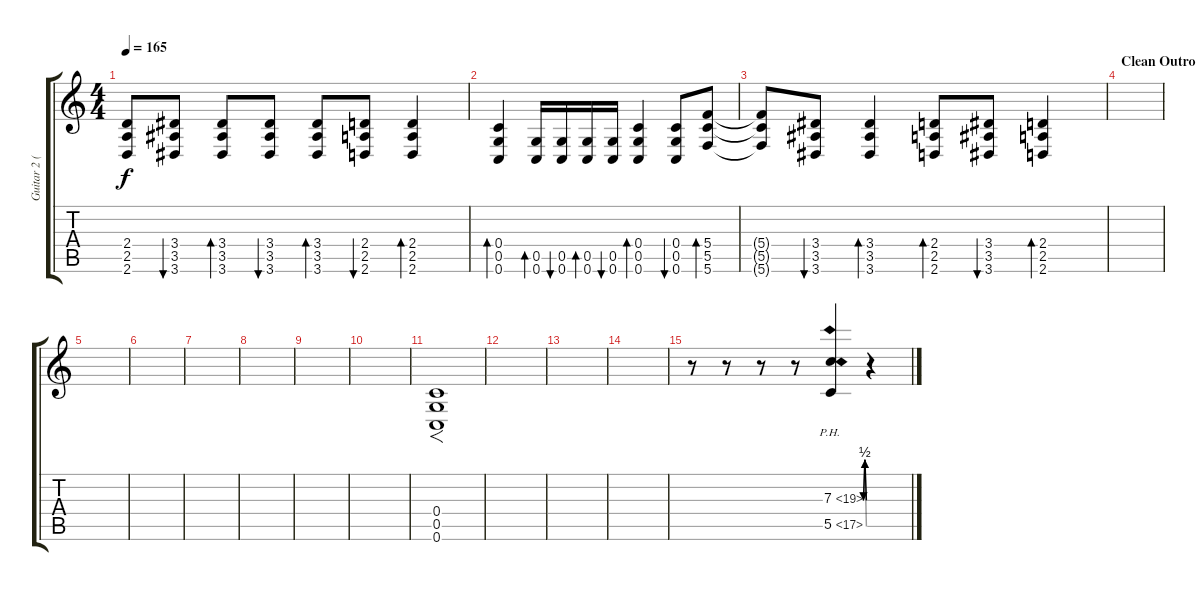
\track ("Guitar 2 (distortion)" "Guitar 2 (") {instrument distortionguitar}
\staff {score tabs}
\tuning (D4 A3 F3 C3 G2 C2) {hide}
\ts (4 4)
\tempo 165
\clef g2
\ks c
(2.4{t} 2.5{t} 2.6{t}).8{dy f} (3.4 3.5 3.6).8{bu 60} (3.4 3.5 3.6).8{bd 60} (3.4 3.5 3.6).8{bu 60} (3.4 3.5 3.6).8{bd 60} (2.4 2.5 2.6).8{bu 60} (2.4 2.5 2.6).4{bd 60} |
(0.4 0.5 0.6).4{bd 60} (0.5 0.6).16{bd 60} (0.5 0.6).16{bu 60} (0.5 0.6).16{bd 60} (0.5 0.6).16{bu 60} (0.4 0.5 0.6).4{bd 60} (0.4 0.5 0.6).8{bu 60} (5.4 5.5 5.6).8{bd 60} |
(5.4{t} 5.5{t} 5.6{t}).8 (3.4 3.5 3.6).8{bu 60} (3.4 3.5 3.6).4{bd 60} (2.4 2.5 2.6).8{bd 60} (3.4 3.5 3.6).8{bu 60} (2.4 2.5 2.6).4{bd 60} |
\section ("" "Clean Outro")
|
|
|
|
|
|
|
(0.4 0.5 0.6).1{f} |
|
|
|
r.8 r.8 r.8 r.8 (7.3{be (custom 0 0 15 0 30 2 45 0 60 0) ph 12} 5.5{be (custom 0 0 15 0 30 2 45 0 60 0) ph 12}).4{instrument guitarharmonics} r.4
